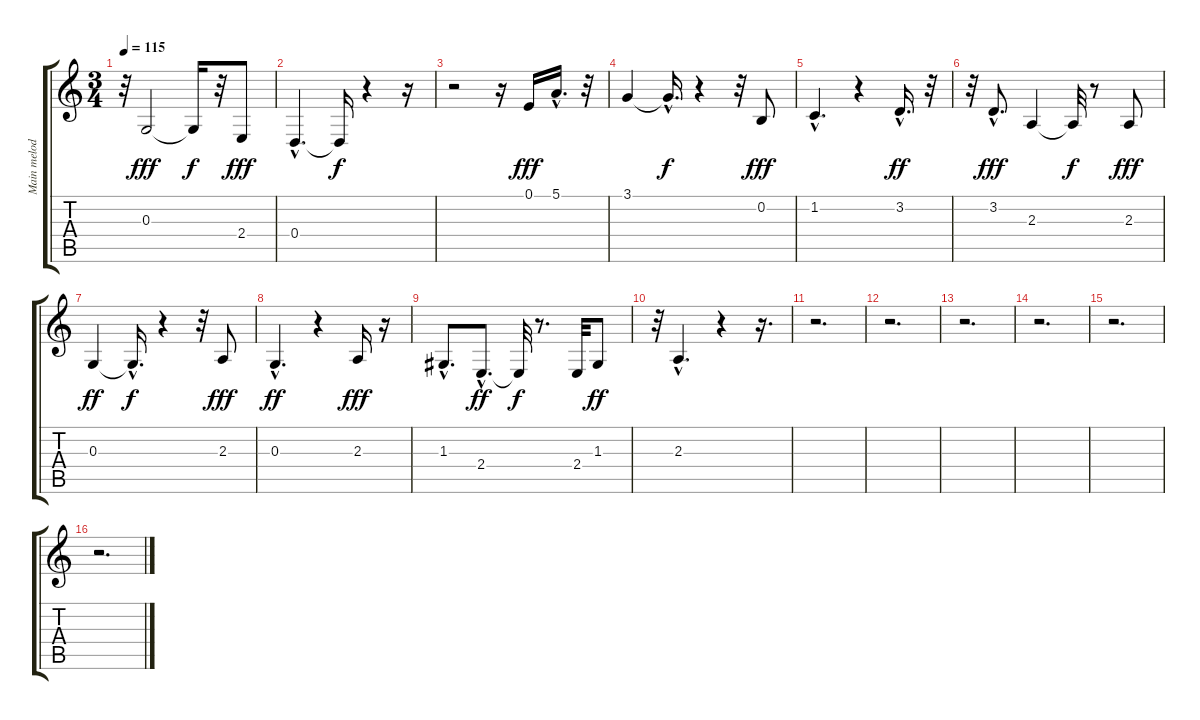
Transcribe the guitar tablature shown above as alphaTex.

\track ("Main melody" "Main melod") {instrument altosax}
\staff {score tabs}
\tuning (E4 B3 G3 D3 A2 E2) {hide}
\ts (3 4)
\tempo 115
\clef g2
\ks c
r.32{dy fff} 0.3.2 0.3{t}.16{dy f} r.32 2.4.8{dy fff} |
0.4{hac}.4{d} 0.4{t}.16{dy f} r.4 r.16 |
r.2 r.16 0.1.16{dy fff} 5.1{hac}.16{d} r.32 |
3.1.4 3.1{hac t}.16{d dy f} r.4 r.32 0.2.8{dy fff} |
1.2{hac}.4{d} r.4 3.2{hac}.16{d dy ff} r.32 |
r.32 3.2{hac}.8{d dy fff} 2.3.4 2.3{t}.32{dy f} r.8 2.3.8{dy fff} |
0.3.4{dy ff} 0.3{hac t}.16{d dy f} r.4 r.32 2.3.8{dy fff} |
0.3{hac}.4{d dy ff} r.4 2.3.16{dy fff} r.16 |
1.3{hac}.8{d} 2.4{hac}.8{d dy ff} 2.4{t}.32{dy f} r.8{d} 2.4.32 1.3.8{dy ff} |
r.32 2.3{hac}.4{d} r.4 r.16{d} |
r.2{d} |
r.2{d} |
r.2{d} |
r.2{d} |
r.2{d} |
r.2{d}
